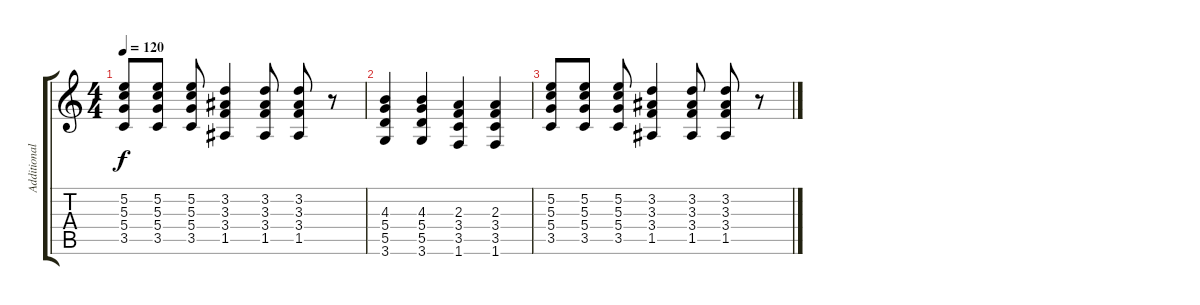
\track ("Additional Guitar" "Additional") {instrument distortionguitar}
\staff {score tabs}
\tuning (E4 B3 G3 D3 A2 E2) {hide}
\ts (4 4)
\tempo 120
\clef g2
\ks c
(5.2 5.3 5.4 3.5).8{dy f} (5.2 5.3 5.4 3.5).8 (5.2 5.3 5.4 3.5).8 (3.2 3.3 3.4 1.5).4 (3.2 3.3 3.4 1.5).8 (3.2 3.3 3.4 1.5).8 r.8 |
(4.3 5.4 5.5 3.6).4 (4.3 5.4 5.5 3.6).4 (2.3 3.4 3.5 1.6).4 (2.3 3.4 3.5 1.6).4 |
(5.2 5.3 5.4 3.5).8 (5.2 5.3 5.4 3.5).8 (5.2 5.3 5.4 3.5).8 (3.2 3.3 3.4 1.5).4 (3.2 3.3 3.4 1.5).8 (3.2 3.3 3.4 1.5).8 r.8
